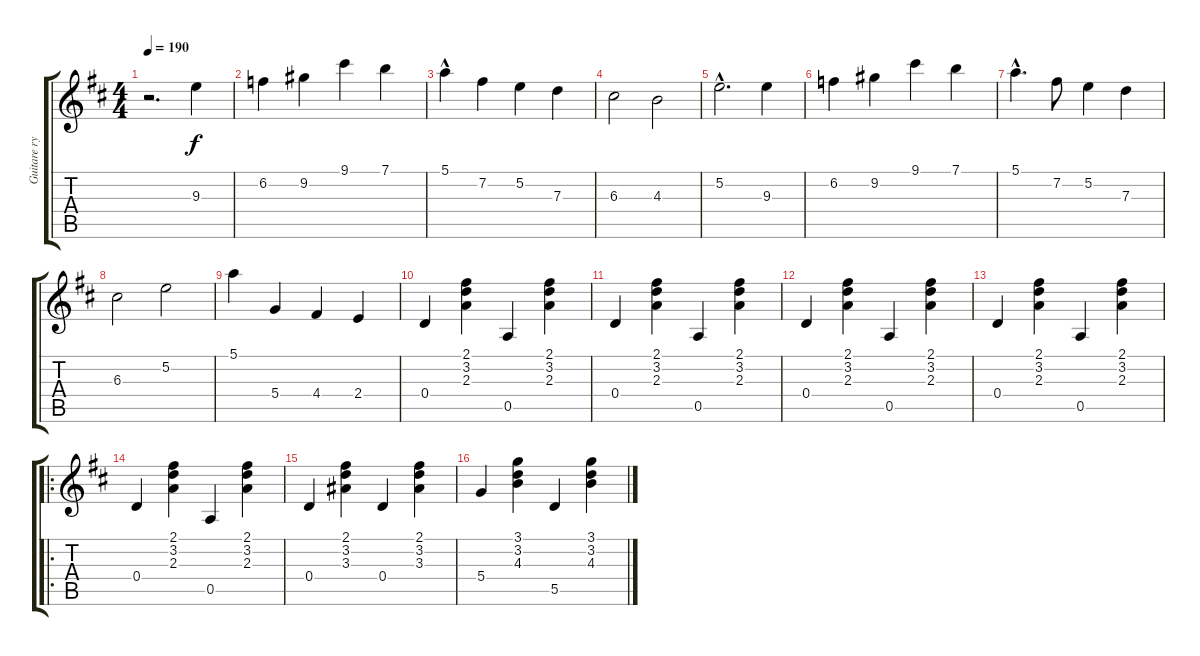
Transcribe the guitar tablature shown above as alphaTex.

\track ("Guitare rythmique" "Guitare ry") {instrument acousticguitarnylon}
\staff {score tabs}
\tuning (E4 B3 G3 D3 A2 E2) {hide}
\ts (4 4)
\tempo 190
\clef g2
\ks d
r.2{d dy f instrument acousticguitarnylon} 9.3.4 |
6.2.4 9.2.4 9.1.4 7.1.4 |
5.1{hac}.4 7.2.4 5.2.4 7.3.4 |
6.3.2 4.3.2 |
5.2{hac}.2{d} 9.3.4 |
6.2.4 9.2.4 9.1.4 7.1.4 |
5.1{hac}.4{d} 7.2.8 5.2.4 7.3.4 |
6.3.2 5.2.2 |
5.1.4 5.4.4 4.4.4 2.4.4 |
0.4.4 (2.1 3.2 2.3).4 0.5.4 (2.1 3.2 2.3).4 |
0.4.4 (2.1 3.2 2.3).4 0.5.4 (2.1 3.2 2.3).4 |
0.4.4 (2.1 3.2 2.3).4 0.5.4 (2.1 3.2 2.3).4 |
0.4.4 (2.1 3.2 2.3).4 0.5.4 (2.1 3.2 2.3).4 |
\ro
0.4.4 (2.1 3.2 2.3).4 0.5.4 (2.1 3.2 2.3).4 |
0.4.4 (2.1 3.2 3.3).4 0.4.4 (2.1 3.2 3.3).4 |
5.4.4 (3.1 3.2 4.3).4 5.5.4 (3.1 3.2 4.3).4
